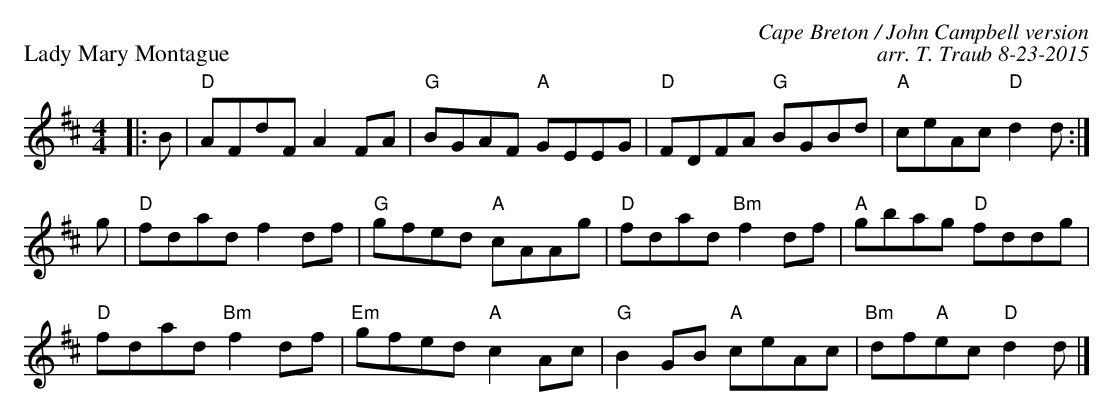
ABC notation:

X:1
P: Lady Mary Montague
C: Cape Breton / John Campbell version
C: arr. T. Traub 8-23-2015
M: 4/4
K: D
|: B|"D"AFdF A2 FA|"G"BGAF "A"GEEG|"D"FDFA "G"BGBd|"A"ceAc "D"d2 d :|
g|"D"fdad f2 df|"G"gfed "A"cAAg|"D"fdad "Bm"f2 df|"A"gbag "D"fddg|
"D"fdad "Bm"f2 df|"Em"gfed "A"c2 Ac|"G"B2 GB "A"ceAc|"Bm"df"A"ec "D"d2 d |]
